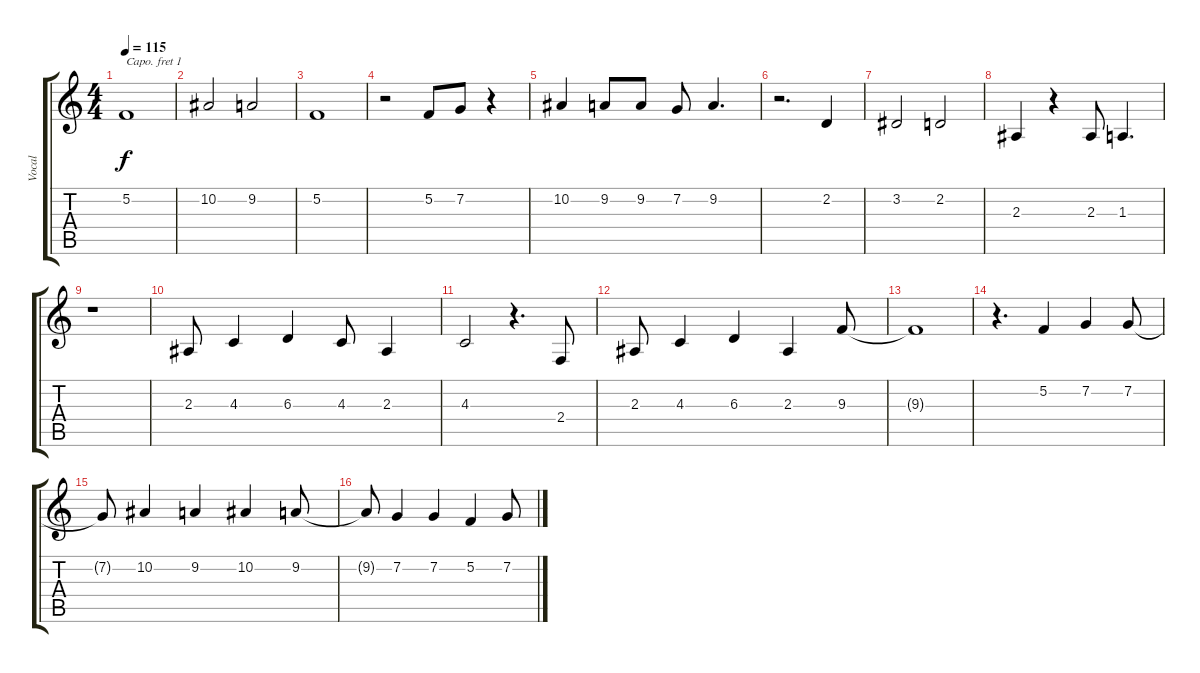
\track ("Vocal" "Vocal") {instrument tremolostrings}
\staff {score tabs}
\capo 1
\tuning (E4 B3 G3 D3 A2 E2) {hide}
\ts (4 4)
\tempo 115
\clef g2
\ks c
5.2.1{dy f} |
10.2.2 9.2.2 |
5.2.1 |
r.2 5.2.8 7.2.8 r.4 |
10.2.4 9.2.8 9.2.8 7.2.8 9.2.4{d} |
r.2{d} 2.2.4 |
3.2.2 2.2.2 |
2.3.4 r.4 2.3.8 1.3.4{d} |
r.1 |
2.3.8 4.3.4 6.3.4 4.3.8 2.3.4 |
4.3.2 r.4{d} 2.4.8 |
2.3.8 4.3.4 6.3.4 2.3.4 9.3.8 |
9.3{t}.1 |
r.4{d} 5.2.4 7.2.4 7.2.8 |
7.2{t}.8 10.2.4 9.2.4 10.2.4 9.2.8 |
9.2{t}.8 7.2.4 7.2.4 5.2.4 7.2.8
